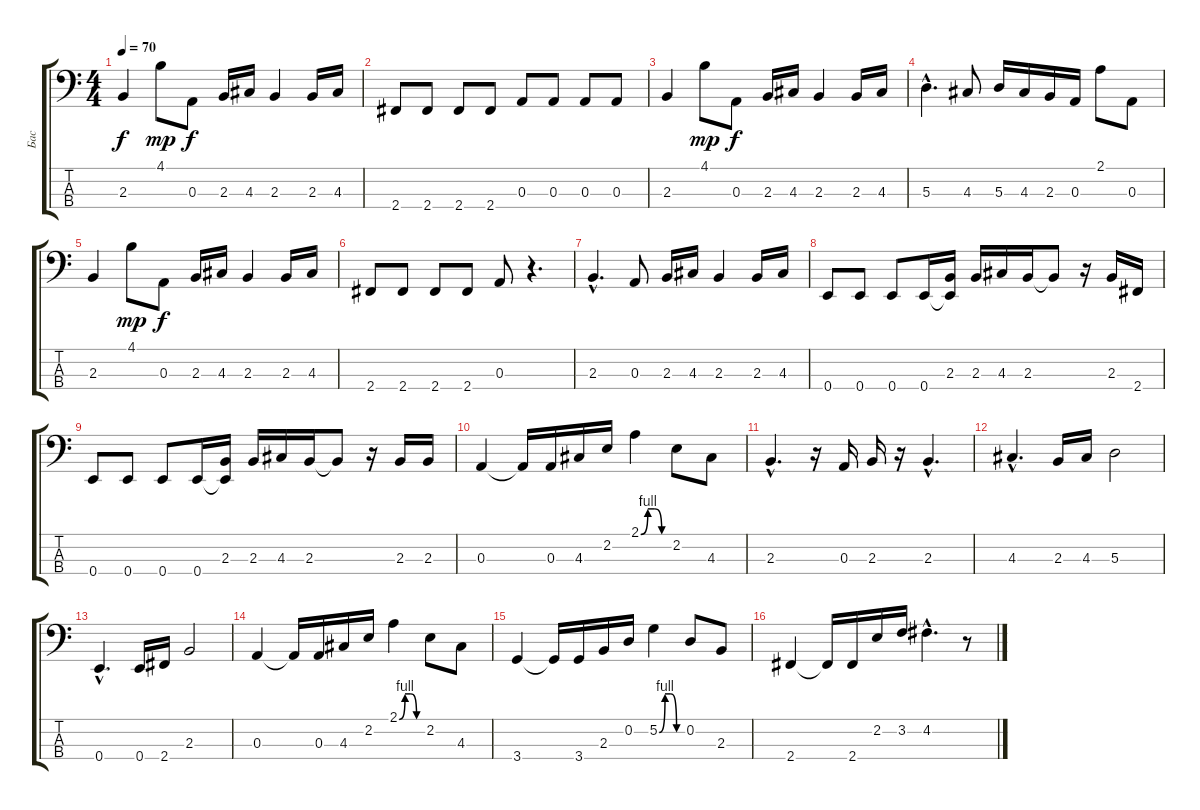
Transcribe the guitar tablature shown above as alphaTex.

\track ("Бас" "Бас") {instrument electricbassfinger}
\staff {score tabs}
\tuning (G2 D2 A1 E1) {hide}
\ts (4 4)
\tempo 70
\clef f4
\ks c
2.3.4{dy f} 4.1.8{dy mp} 0.3.8{dy f} 2.3.16 4.3.16 2.3.4 2.3.16 4.3.16 |
2.4.8 2.4.8 2.4.8 2.4.8 0.3.8 0.3.8 0.3.8 0.3.8 |
2.3.4 4.1.8{dy mp} 0.3.8{dy f} 2.3.16 4.3.16 2.3.4 2.3.16 4.3.16 |
5.3{hac}.4{d} 4.3.8 5.3.16 4.3.16 2.3.16 0.3.16 2.1.8 0.3.8 |
2.3.4 4.1.8{dy mp} 0.3.8{dy f} 2.3.16 4.3.16 2.3.4 2.3.16 4.3.16 |
2.4.8 2.4.8 2.4.8 2.4.8 0.3.8 r.4{d} |
2.3{hac}.4{d} 0.3.8 2.3.16 4.3.16 2.3.4 2.3.16 4.3.16 |
0.4.8 0.4.8 0.4.8 0.4.16 (2.3 0.4{t}).16 2.3.16 4.3.16 2.3.16 2.3{t}.8 r.16 2.3.16 2.4.16 |
0.4.8 0.4.8 0.4.8 0.4.16 (2.3 0.4{t}).16 2.3.16 4.3.16 2.3.16 2.3{t}.8 r.16 2.3.16 2.3.16 |
0.3.4 0.3{t}.16 0.3.16 4.3.16 2.2.16 2.1{be (custom 0 0 15 4 30 4 45 0 60 0)}.4 2.2.8 4.3.8 |
2.3{hac}.4{d} r.16 0.3.16 2.3.16 r.16 2.3{hac}.4{d} |
4.3{hac}.4{d} 2.3.16 4.3.16 5.3.2 |
0.4{hac}.4{d} 0.4.16 2.4.16 2.3.2 |
0.3.4 0.3{t}.16 0.3.16 4.3.16 2.2.16 2.1{be (custom 0 0 15 4 30 4 45 0 60 0)}.4 2.2.8 4.3.8 |
3.4.4 3.4{t}.16 3.4.16 2.3.16 0.2.16 5.2{be (custom 0 0 15 4 30 4 45 0 60 0)}.4 0.2.8 2.3.8 |
2.4.4 2.4{t}.16 2.4.16 2.2.16 3.2.16 4.2{hac}.4{d} r.8
